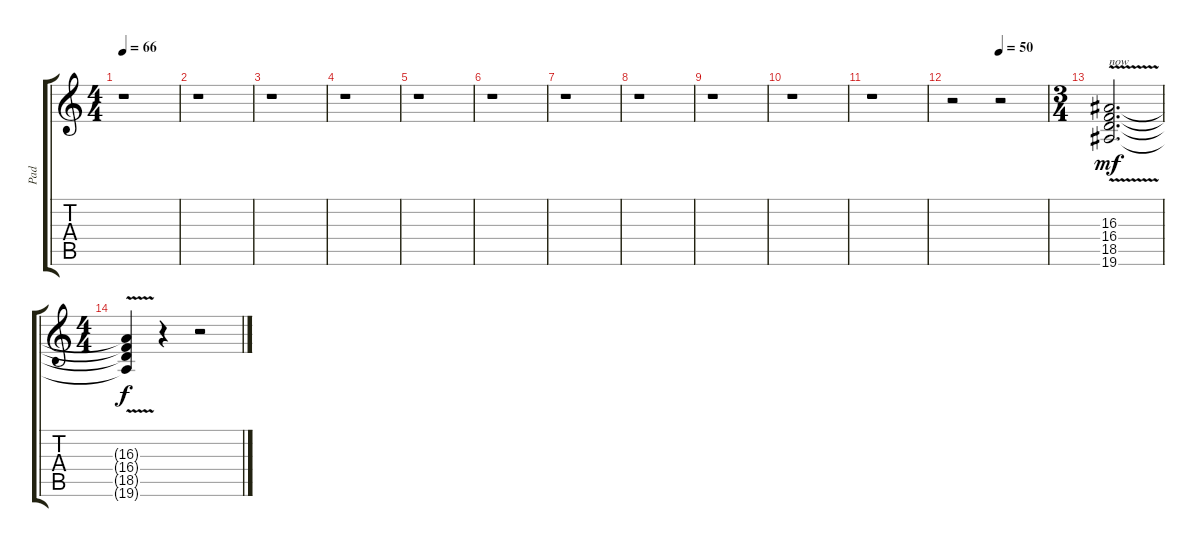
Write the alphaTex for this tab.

\track ("Pad" "Pad") {instrument pad4choir}
\staff {score tabs}
\tuning (Eb4 Bb3 Gb3 Db3 Ab2 Eb2) {hide}
\ts (4 4)
\tempo 66
\clef g2
\ks c
r.1{dy f} |
r.1 |
r.1 |
r.1 |
r.1 |
r.1 |
r.1 |
r.1 |
r.1 |
r.1 |
r.1 |
\tempo (50 0.5)
r.2 r.2 |
\ts (3 4)
(16.3{v} 16.4 18.5 19.6).2{d txt "now" dy mf volume 11 balance 8 instrument flute} |
\ts (4 4)
(16.3{t} 16.4{t} 18.5{t} 19.6{t}).4{dy f volume 0} r.4 r.2
